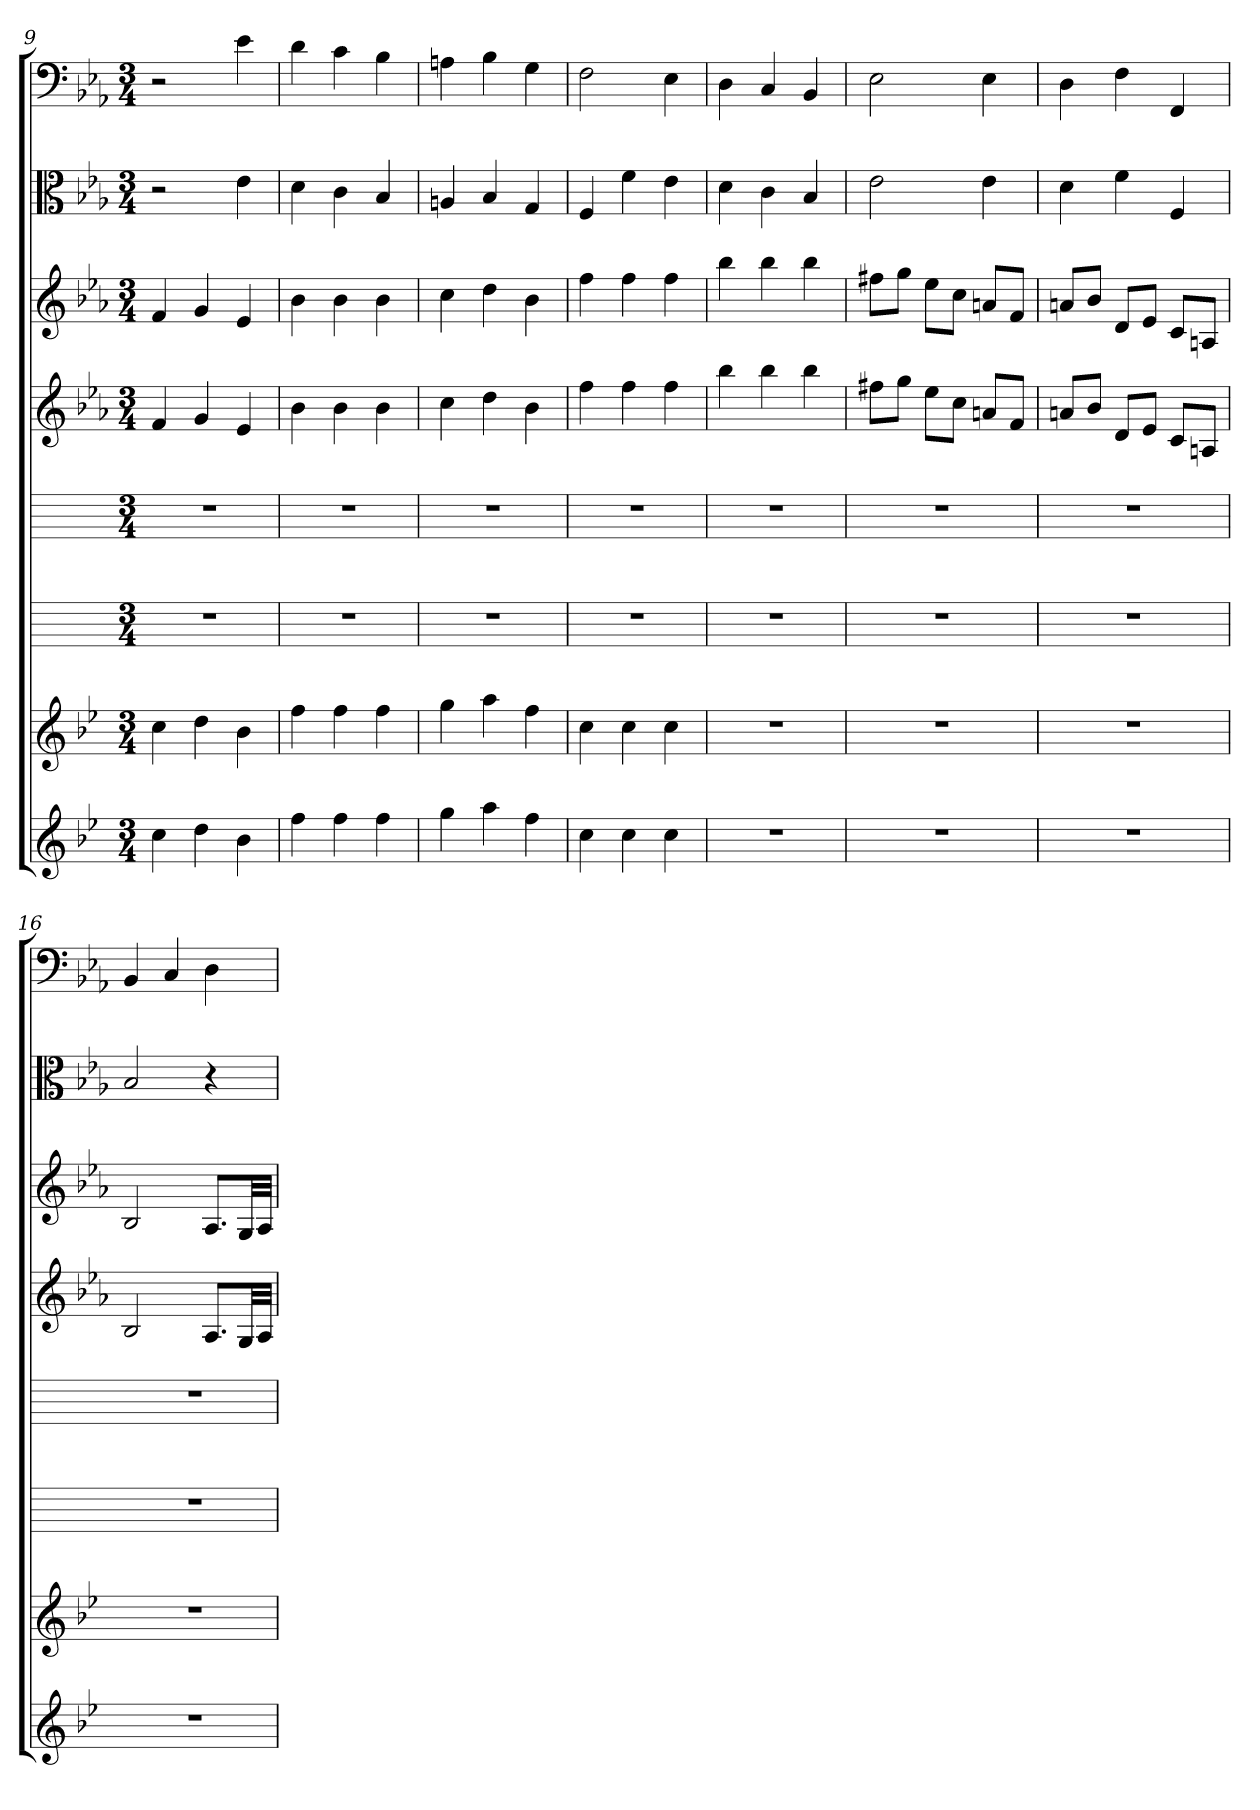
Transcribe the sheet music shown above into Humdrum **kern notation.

**kern	**kern	**kern	**kern	**kern	**kern	**kern	**kern
*part8	*part7	*part6	*part5	*part4	*part3	*part2	*part1
*staff8	*staff7	*staff6	*staff5	*staff4	*staff3	*staff2	*staff1
*	*	*	*	*	*	*clefC3	*clefF4
*k[b-e-]	*k[b-e-]	*k[]	*k[]	*k[b-e-a-]	*k[b-e-a-]	*k[b-e-a-]	*k[b-e-a-]
*M3/4	*M3/4	*M3/4	*M3/4	*M3/4	*M3/4	*M3/4	*M3/4
=9	=9	=9	=9	=9	=9	=9	=9
4cc	4cc	2.r	2.r	4f	4f	2r	2r
4dd	4dd	.	.	4g	4g	.	.
4b-	4b-	.	.	4e-	4e-	4e-	4e-
=10	=10	=10	=10	=10	=10	=10	=10
4ff	4ff	2.r	2.r	4b-	4b-	4d	4d
4ff	4ff	.	.	4b-	4b-	4c	4c
4ff	4ff	.	.	4b-	4b-	4B-	4B-
=11	=11	=11	=11	=11	=11	=11	=11
4gg	4gg	2.r	2.r	4cc	4cc	4An	4An
4aa	4aa	.	.	4dd	4dd	4B-	4B-
4ff	4ff	.	.	4b-	4b-	4G	4G
=12	=12	=12	=12	=12	=12	=12	=12
4cc	4cc	2.r	2.r	4ff	4ff	4F	2F
4cc	4cc	.	.	4ff	4ff	4f	.
4cc	4cc	.	.	4ff	4ff	4e-	4E-
=13	=13	=13	=13	=13	=13	=13	=13
2.r	2.r	2.r	2.r	4bb-	4bb-	4d	4D
.	.	.	.	4bb-	4bb-	4c	4C
.	.	.	.	4bb-	4bb-	4B-	4BB-
=14	=14	=14	=14	=14	=14	=14	=14
2.r	2.r	2.r	2.r	8ff#XL	8ff#XL	2e-	2E-
.	.	.	.	8ggJ	8ggJ	.	.
.	.	.	.	8ee-L	8ee-L	.	.
.	.	.	.	8ccJ	8ccJ	.	.
.	.	.	.	8anL	8anL	4e-	4E-
.	.	.	.	8fJ	8fJ	.	.
=15	=15	=15	=15	=15	=15	=15	=15
2.r	2.r	2.r	2.r	8anL	8anL	4d	4D
.	.	.	.	8b-J	8b-J	.	.
.	.	.	.	8dL	8dL	4f	4F
.	.	.	.	8e-J	8e-J	.	.
.	.	.	.	8cL	8cL	4F	4FF
.	.	.	.	8AnJ	8AnJ	.	.
=16	=16	=16	=16	=16	=16	=16	=16
2.r	2.r	2.r	2.r	2B-	2B-	2B-	4BB-
.	.	.	.	.	.	.	4C
.	.	.	.	8.A-L	8.A-L	4r	4D
.	.	.	.	32GLL	32GLL	.	.
.	.	.	.	32A-JJJ	32A-JJJ	.	.
=	=	=	=	=	=	=	=
*-	*-	*-	*-	*-	*-	*-	*-
